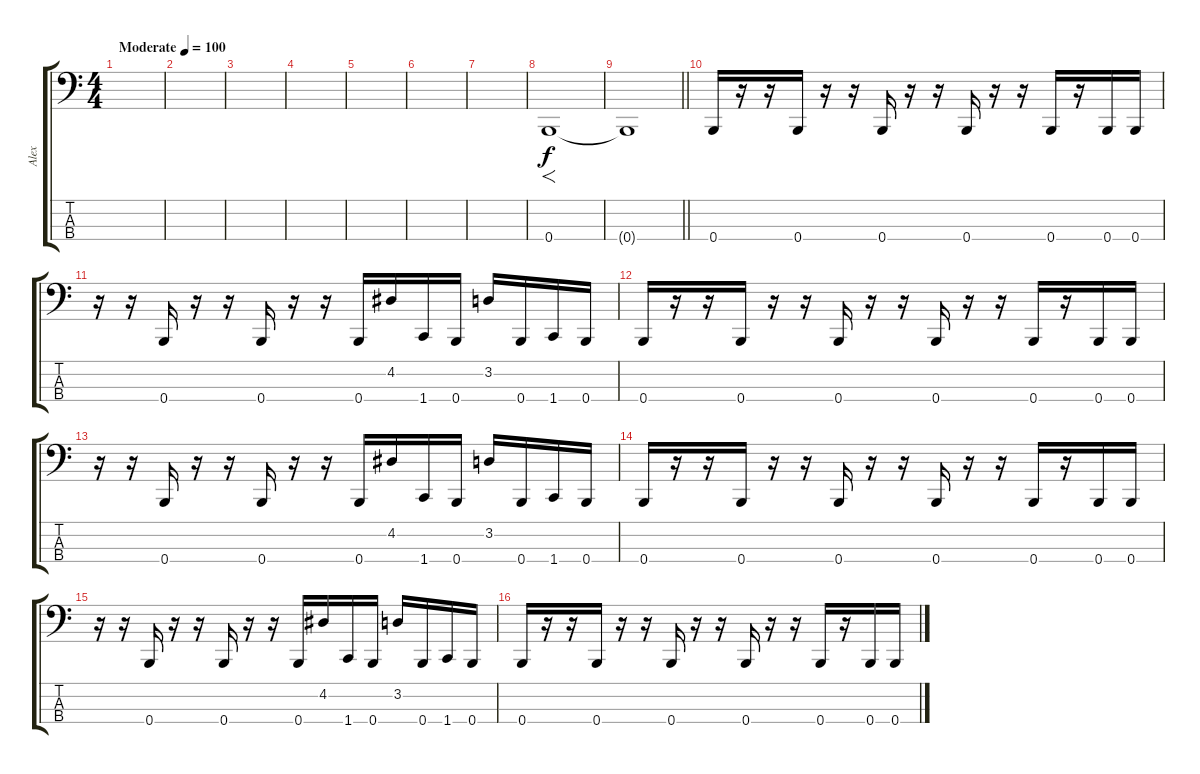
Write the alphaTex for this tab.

\track ("Alex" "Alex") {instrument slapbass2}
\staff {score tabs}
\tuning (E2 B1 Gb1 B0) {hide}
\ts (4 4)
\tempo (100 "Moderate")
\clef f4
\ks c
|
|
|
|
|
|
|
0.4.1{f} |
\barLineRight lightlight
0.4{t}.1 |
\section ("" "")
0.4.16 r.16 r.16 0.4.16 r.16 r.16 0.4.16 r.16 r.16 0.4.16 r.16 r.16 0.4.16 r.16 0.4.16 0.4.16 |
r.16 r.16 0.4.16 r.16 r.16 0.4.16 r.16 r.16 0.4.16 4.2.16 1.4.16 0.4.16 3.2.16 0.4.16 1.4.16 0.4.16 |
0.4.16 r.16 r.16 0.4.16 r.16 r.16 0.4.16 r.16 r.16 0.4.16 r.16 r.16 0.4.16 r.16 0.4.16 0.4.16 |
r.16 r.16 0.4.16 r.16 r.16 0.4.16 r.16 r.16 0.4.16 4.2.16 1.4.16 0.4.16 3.2.16 0.4.16 1.4.16 0.4.16 |
0.4.16 r.16 r.16 0.4.16 r.16 r.16 0.4.16 r.16 r.16 0.4.16 r.16 r.16 0.4.16 r.16 0.4.16 0.4.16 |
r.16 r.16 0.4.16 r.16 r.16 0.4.16 r.16 r.16 0.4.16 4.2.16 1.4.16 0.4.16 3.2.16 0.4.16 1.4.16 0.4.16 |
0.4.16 r.16 r.16 0.4.16 r.16 r.16 0.4.16 r.16 r.16 0.4.16 r.16 r.16 0.4.16 r.16 0.4.16 0.4.16
